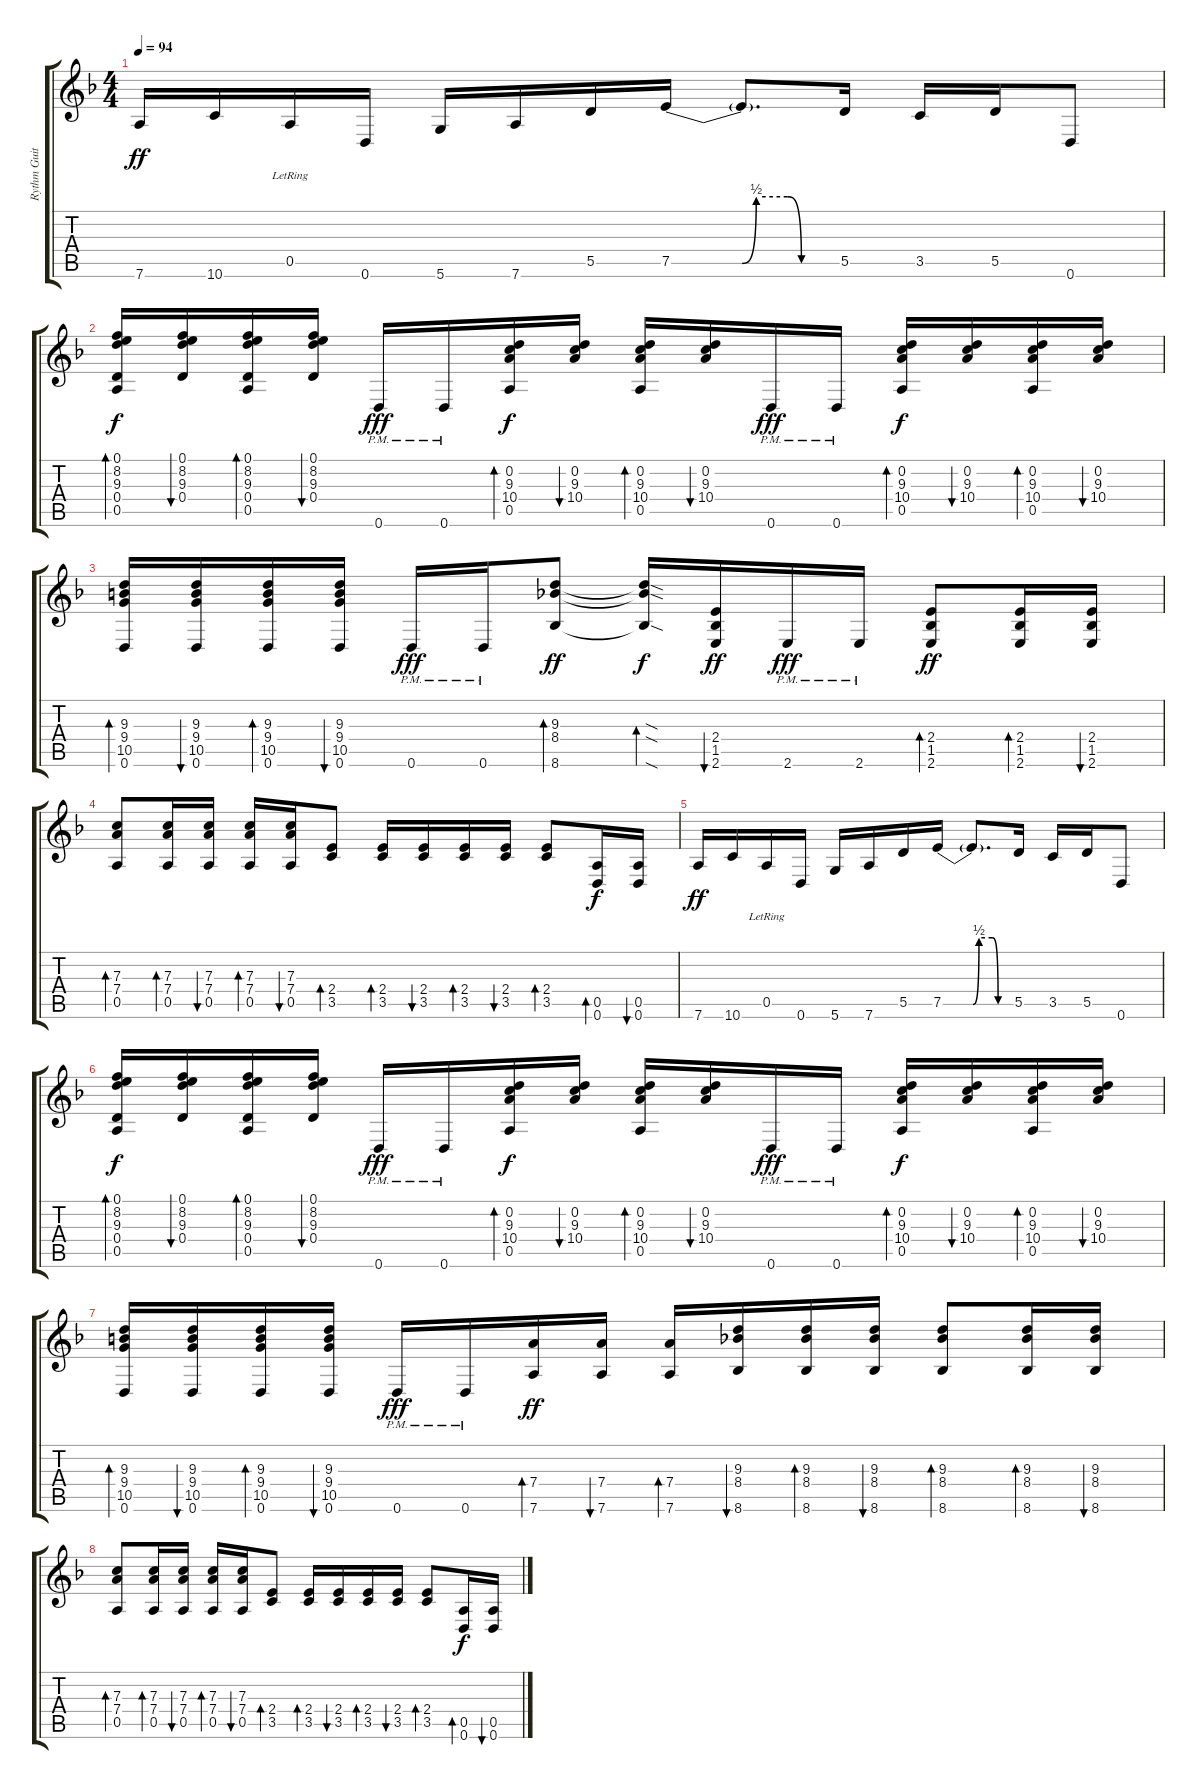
\track ("Rythm Guitar 2" "Rythm Guit") {instrument distortionguitar}
\staff {score tabs}
\tuning (E4 A3 F3 D3 A2 D2) {hide}
\ts (4 4)
\tempo 94
\clef g2
\ks dminor
7.6.16{dy ff} 10.6.16 0.5{lr}.16 0.6.16 5.6.16 7.6.16 5.5.16 7.5{be (custom 0 0 25 0 30 2 41 2 46 0 60 0)}.16 7.5{t}.8{d} 5.5.16 3.5.16 5.5.16 0.6.8 |
(0.1 8.2 9.3 0.4 0.5).16{bd 30 dy f} (0.1 8.2 9.3 0.4).16{bu 30} (0.1 8.2 9.3 0.4 0.5).16{bd 30} (0.1 8.2 9.3 0.4).16{bu 30} 0.6{pm}.16{dy fff} 0.6{pm}.16 (0.2 9.3 10.4 0.5).16{bd 30 dy f} (0.2 9.3 10.4).16{bu 30} (0.2 9.3 10.4 0.5).16{bd 30} (0.2 9.3 10.4).16{bu 30} 0.6{pm}.16{dy fff} 0.6{pm}.16 (0.2 9.3 10.4 0.5).16{bd 30 dy f} (0.2 9.3 10.4).16{bu 30} (0.2 9.3 10.4 0.5).16{bd 30} (0.2 9.3 10.4).16{bu 30} |
(9.3 9.4 10.5 0.6).16{bd 30} (9.3 9.4 10.5 0.6).16{bu 30} (9.3 9.4 10.5 0.6).16{bd 30} (9.3 9.4 10.5 0.6).16{bu 30} 0.6{pm}.16{dy fff} 0.6{pm}.16 (9.3 8.4 8.6).8{bd 30 dy ff} (9.3{sod t} 8.4{sod t} 8.6{sod t}).16{bd 30 dy f} (2.4 1.5 2.6).16{bu 30 dy ff} 2.6{pm}.16{dy fff} 2.6{pm}.16 (2.4 1.5 2.6).8{bd 30 dy ff} (2.4 1.5 2.6).16{bd 30} (2.4 1.5 2.6).16{bu 60} |
(7.3 7.4 0.5).8{bd 30} (7.3 7.4 0.5).16{bd 30} (7.3 7.4 0.5).16{bu 30} (7.3 7.4 0.5).16{bd 30} (7.3 7.4 0.5).16{bu 30} (2.4 3.5).8{bd 30} (2.4 3.5).16{bd 30} (2.4 3.5).16{bu 30} (2.4 3.5).16{bd 30} (2.4 3.5).16{bu 30} (2.4 3.5).8{bd 30} (0.5 0.6).16{bd 30 dy f} (0.5 0.6).16{bu 30} |
7.6.16{dy ff} 10.6.16 0.5{lr}.16 0.6.16 5.6.16 7.6.16 5.5.16 7.5{be (custom 0 0 25 0 30 2 41 2 46 0 60 0)}.16 7.5{t}.8{d} 5.5.16 3.5.16 5.5.16 0.6.8 |
(0.1 8.2 9.3 0.4 0.5).16{bd 30 dy f} (0.1 8.2 9.3 0.4).16{bu 30} (0.1 8.2 9.3 0.4 0.5).16{bd 30} (0.1 8.2 9.3 0.4).16{bu 30} 0.6{pm}.16{dy fff} 0.6{pm}.16 (0.2 9.3 10.4 0.5).16{bd 30 dy f} (0.2 9.3 10.4).16{bu 30} (0.2 9.3 10.4 0.5).16{bd 30} (0.2 9.3 10.4).16{bu 30} 0.6{pm}.16{dy fff} 0.6{pm}.16 (0.2 9.3 10.4 0.5).16{bd 30 dy f} (0.2 9.3 10.4).16{bu 30} (0.2 9.3 10.4 0.5).16{bd 30} (0.2 9.3 10.4).16{bu 30} |
(9.3 9.4 10.5 0.6).16{bd 30} (9.3 9.4 10.5 0.6).16{bu 30} (9.3 9.4 10.5 0.6).16{bd 30} (9.3 9.4 10.5 0.6).16{bu 30} 0.6{pm}.16{dy fff} 0.6{pm}.16 (7.4 7.6).16{bd 30 dy ff} (7.4 7.6).16{bu 30} (7.4 7.6).16{bd 30} (9.3 8.4 8.6).16{bu 30} (9.3 8.4 8.6).16{bd 30} (9.3 8.4 8.6).16{bu 30} (9.3 8.4 8.6).8{bd 30} (9.3 8.4 8.6).16{bd 30} (9.3 8.4 8.6).16{bu 30} |
(7.3 7.4 0.5).8{bd 30} (7.3 7.4 0.5).16{bd 30} (7.3 7.4 0.5).16{bu 30} (7.3 7.4 0.5).16{bd 30} (7.3 7.4 0.5).16{bu 30} (2.4 3.5).8{bd 30} (2.4 3.5).16{bd 30} (2.4 3.5).16{bu 30} (2.4 3.5).16{bd 30} (2.4 3.5).16{bu 30} (2.4 3.5).8{bd 30} (0.5 0.6).16{bd 30 dy f} (0.5 0.6).16{bu 30}
